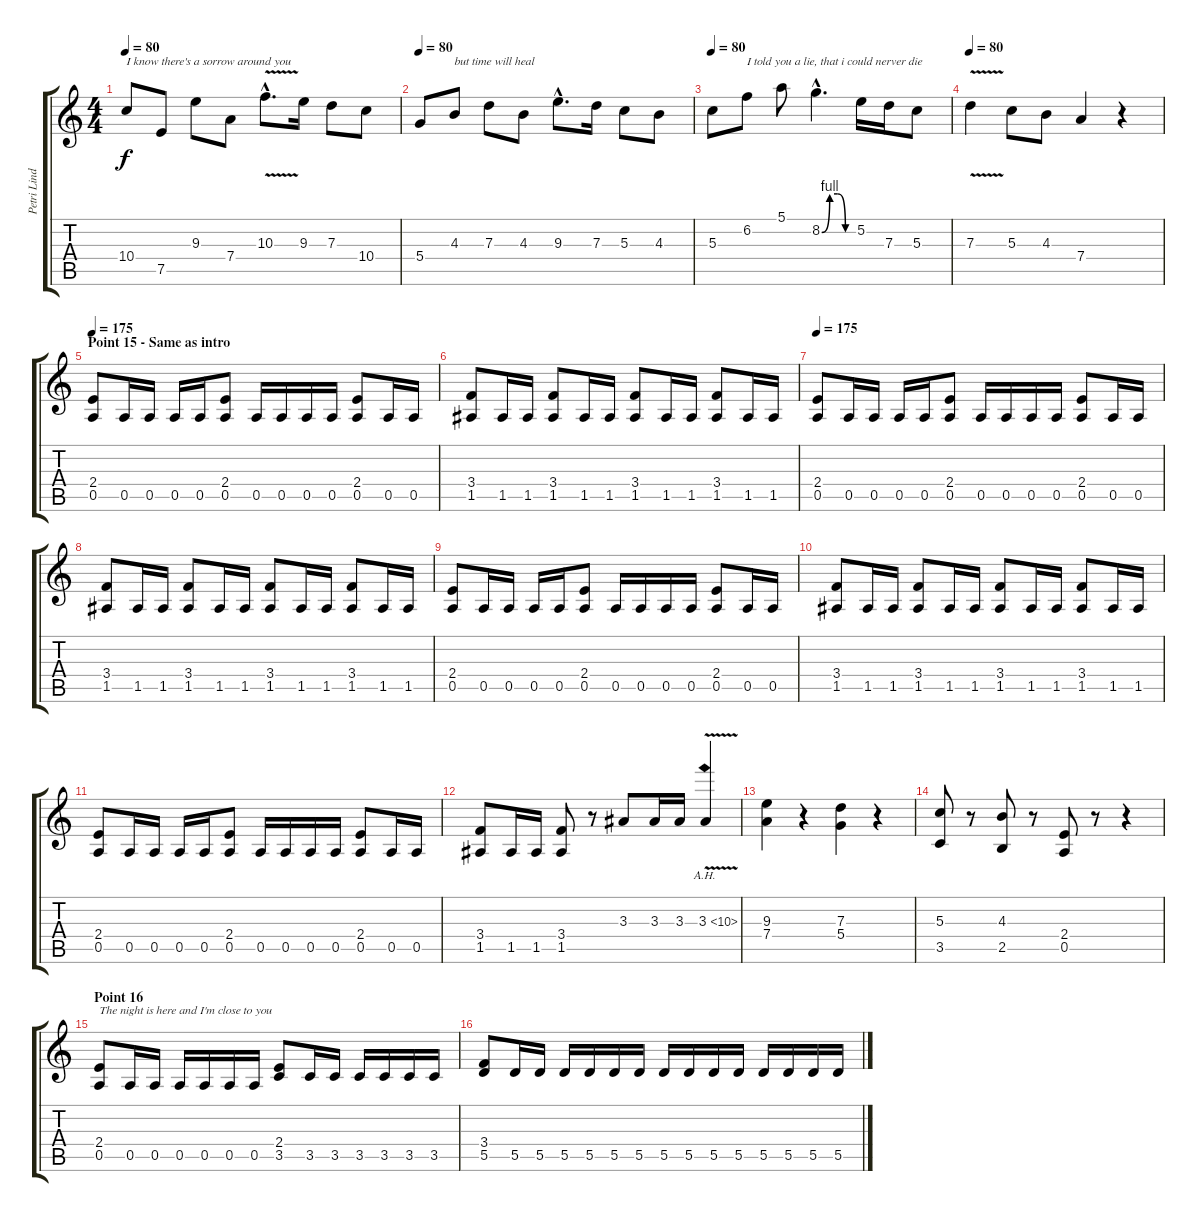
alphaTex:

\track ("Petri Lindroos" "Petri Lind") {instrument distortionguitar}
\staff {score tabs}
\tuning (E4 B3 G3 D3 A2 E2) {hide}
\ts (4 4)
\tempo 80
\clef g2
\ks c
10.4.8{txt "I know there's a sorrow around you" dy f} 7.5.8 9.3.8 7.4.8 10.3{v hac}.8{d} 9.3.16 7.3.8 10.4.8 |
\tempo 80
5.4.8 4.3.8{txt "but time will heal"} 7.3.8 4.3.8 9.3{hac}.8{d} 7.3.16 5.3.8 4.3.8 |
\tempo 80
5.3.8 6.2.8{txt "I told you a lie, that i could nerver die"} 5.1.8 8.2{be (custom 0 0 15 4 30 4 45 0 60 0) hac}.4{d} 5.2.16 7.3.16 5.3.8 |
\tempo 80
7.3{v}.4 5.3.8 4.3.8 7.4.4 r.4 |
\section ("" "Point 15 - Same as intro")
\tempo 175
(2.4 0.5).8 0.5.16 0.5.16 0.5.16 0.5.16 (2.4 0.5).8 0.5.16 0.5.16 0.5.16 0.5.16 (2.4 0.5).8 0.5.16 0.5.16 |
(3.4 1.5).8 1.5.16 1.5.16 (3.4 1.5).8 1.5.16 1.5.16 (3.4 1.5).8 1.5.16 1.5.16 (3.4 1.5).8 1.5.16 1.5.16 |
\tempo 175
(2.4 0.5).8 0.5.16 0.5.16 0.5.16 0.5.16 (2.4 0.5).8 0.5.16 0.5.16 0.5.16 0.5.16 (2.4 0.5).8 0.5.16 0.5.16 |
(3.4 1.5).8 1.5.16 1.5.16 (3.4 1.5).8 1.5.16 1.5.16 (3.4 1.5).8 1.5.16 1.5.16 (3.4 1.5).8 1.5.16 1.5.16 |
(2.4 0.5).8 0.5.16 0.5.16 0.5.16 0.5.16 (2.4 0.5).8 0.5.16 0.5.16 0.5.16 0.5.16 (2.4 0.5).8 0.5.16 0.5.16 |
(3.4 1.5).8 1.5.16 1.5.16 (3.4 1.5).8 1.5.16 1.5.16 (3.4 1.5).8 1.5.16 1.5.16 (3.4 1.5).8 1.5.16 1.5.16 |
(2.4 0.5).8 0.5.16 0.5.16 0.5.16 0.5.16 (2.4 0.5).8 0.5.16 0.5.16 0.5.16 0.5.16 (2.4 0.5).8 0.5.16 0.5.16 |
(3.4 1.5).8 1.5.16 1.5.16 (3.4 1.5).8 r.8 3.3.8 3.3.16 3.3.16 3.3{ah 7 v}.4 |
(9.3 7.4).4 r.4 (7.3 5.4).4 r.4 |
(5.3 3.5).8 r.8 (4.3 2.5).8 r.8 (2.4 0.5).8 r.8 r.4 |
\section ("" "Point 16")
(2.4 0.5).8{txt "The night is here and I'm close to you"} 0.5.16 0.5.16 0.5.16 0.5.16 0.5.16 0.5.16 (2.4 3.5).8 3.5.16 3.5.16 3.5.16 3.5.16 3.5.16 3.5.16 |
(3.4 5.5).8 5.5.16 5.5.16 5.5.16 5.5.16 5.5.16 5.5.16 5.5.16 5.5.16 5.5.16 5.5.16 5.5.16 5.5.16 5.5.16 5.5.16
